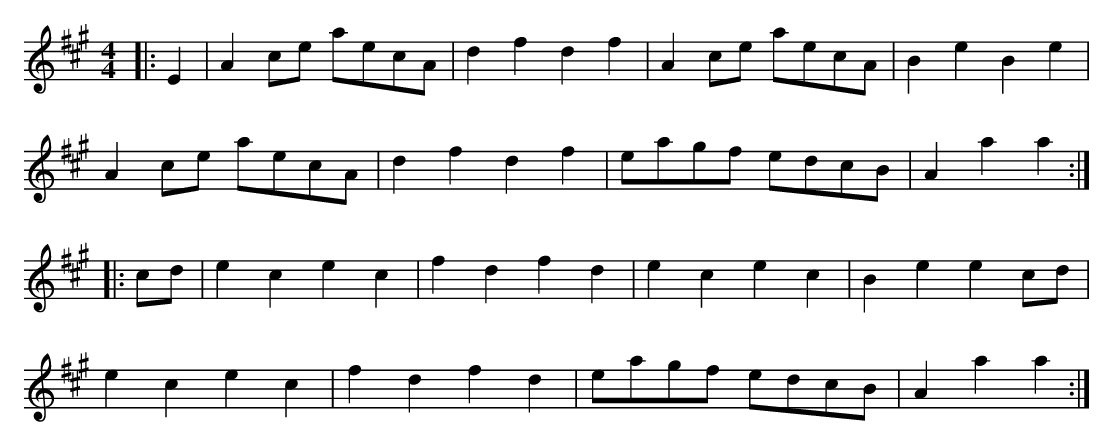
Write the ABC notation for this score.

X:1
M:4/4
K:A
|:E2|A2 ce aecA|d2 f2 d2 f2|A2 ce aecA|B2 e2 B2 e2|
A2 ce aecA|d2 f2 d2 f2|eagf edcB|A2 a2 a2:|
|:cd|e2 c2 e2 c2|f2 d2 f2 d2|e2 c2 e2 c2|B2 e2 e2 cd|
e2 c2 e2 c2|f2 d2 f2 d2|eagf edcB|A2 a2 a2:|
